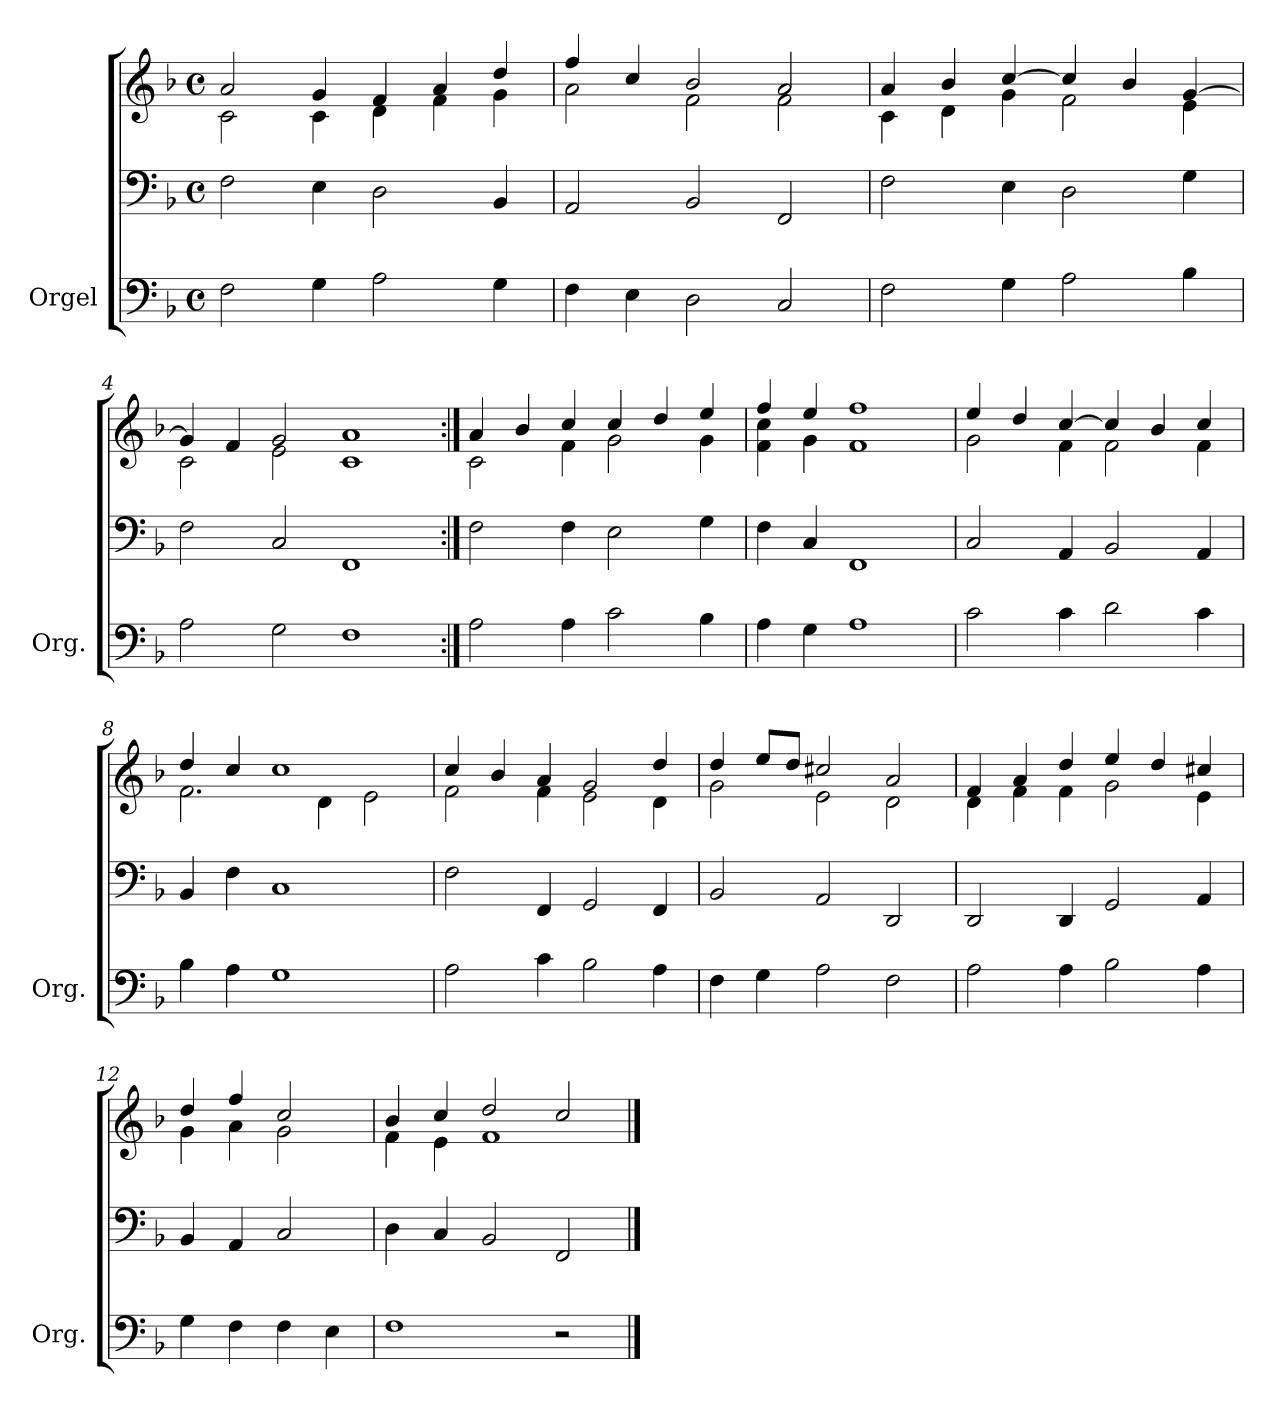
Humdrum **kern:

**kern	**kern	**kern
*part1	*part1	*part1
*staff3	*staff2	*staff1
*I"Orgel	*	*
*I'Org.	*	*
*clefF4	*clefF4	*clefG2
*k[b-]	*k[b-]	*k[b-]
*M4/4	*M4/4	*M4/4
*met(c)	*met(c)	*met(c)
=1	=1	=1
*	*	*^
2F\	2F\	2a/	2c\
4G\	4E\	4g/	4c\
2A\	2D\	4f/	4d\
.	.	4a/	4f\
4G\	4BB-/	4dd/	4g\
=2	=2	=2	=2
4F\	2AA/	4ff/	2a\
4E\	.	4cc/	.
2D\	2BB-/	2b-/	2f\
2C/	2FF/	2a/	2f\
=3	=3	=3	=3
2F\	2F\	4a/	4c\
.	.	4b-/	4d\
4G\	4E\	[4cc/	4g\
2A\	2D\	4cc/]	2f\
.	.	4b-/	.
4B-\	4G\	[4g/	4e\
=4	=4	=4	=4
2A\	2F\	4g/]	2c\
.	.	4f/	.
2G\	2C/	2g/	2e\
1F	1FF	1a	1c
=5:|!	=5:|!	=5:|!	=5:|!
2A\	2F\	4a/	2c\
.	.	4b-/	.
4A\	4F\	4cc/	4f\
2c\	2E\	4cc/	2g\
.	.	4dd/	.
4B-\	4G\	4ee/	4g\
!!LO:LB:g=z	!!
=6	=6	=6	=6
4A\	4F\	4ff/	4f\ 4cc\
4G\	4C/	4ee/	4g\
1A	1FF	1ff	1f
=7	=7	=7	=7
2c\	2C/	4ee/	2g\
.	.	4dd/	.
4c\	4AA/	[4cc/	4f\
2d\	2BB-/	4cc/]	2f\
.	.	4b-/	.
4c\	4AA/	4cc/	4f\
=8	=8	=8	=8
4B-\	4BB-/	4dd/	2.f\
4A\	4F\	4cc/	.
1G	1C	1cc	.
.	.	.	4d\
.	.	.	2e\
=9	=9	=9	=9
2A\	2F\	4cc/	2f\
.	.	4b-/	.
4c\	4FF/	4a/	4f\
2B-\	2GG/	2g/	2e\
4A\	4FF/	4dd/	4d\
=10	=10	=10	=10
4F\	2BB-/	4dd/	2g\
4G\	.	8ee/L	.
.	.	8dd/J	.
2A\	2AA/	2cc#X/	2e\
2F\	2DD/	2a/	2d\
!!LO:LB:g=z	!!
=11	=11	=11	=11
2A\	2DD/	4f/	4d\
.	.	4a/	4f\
4A\	4DD/	4dd/	4f\
2B-\	2GG/	4ee/	2g\
.	.	4dd/	.
4A\	4AA/	4cc#X/	4e\
=12	=12	=12	=12
4G\	4BB-/	4dd/	4g\
4F\	4AA/	4ff/	4a\
4F\	2C/	2cc/	2g\
4E\	.	.	.
=13	=13	=13	=13
1F	4D\	4b-/	4f\
.	4C/	4cc/	4e\
.	2BB-/	2dd/	1f
2r	2FF/	2cc/	.
*	*	*v	*v
==	==	==
*-	*-	*-
